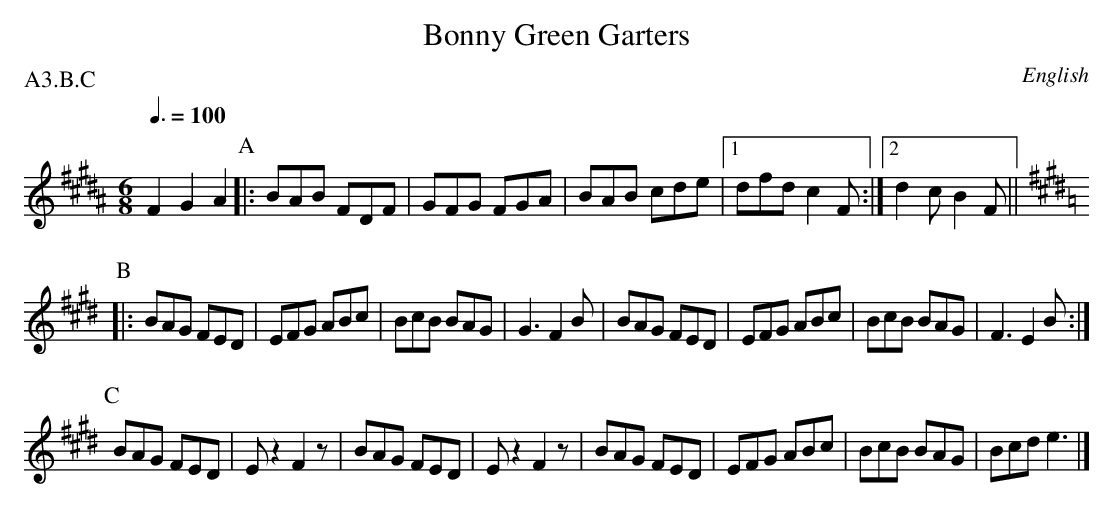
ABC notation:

X:1
T:Bonny Green Garters
M:6/8
L:1/8
O:English
P:A3.B.C
K:Bmaj
Q:3/8=100
F2G2A2 \
P:A
|: BAB FDF | GFG FGA | BAB cde |\
 [1 dfd c2 F :|\
 [2 d2 c B2 F ||
K:Emaj
P:B
|: BAG FED | EFG ABc | BcB BAG | G3 F2 B |\
BAG FED | EFG ABc | BcB BAG | F3 E2 B :|
P:C
BAG FED | E z2 F2 z | BAG FED | E z2 F2 z |\
BAG FED | EFG ABc | BcB BAG | Bcd e3 |]
